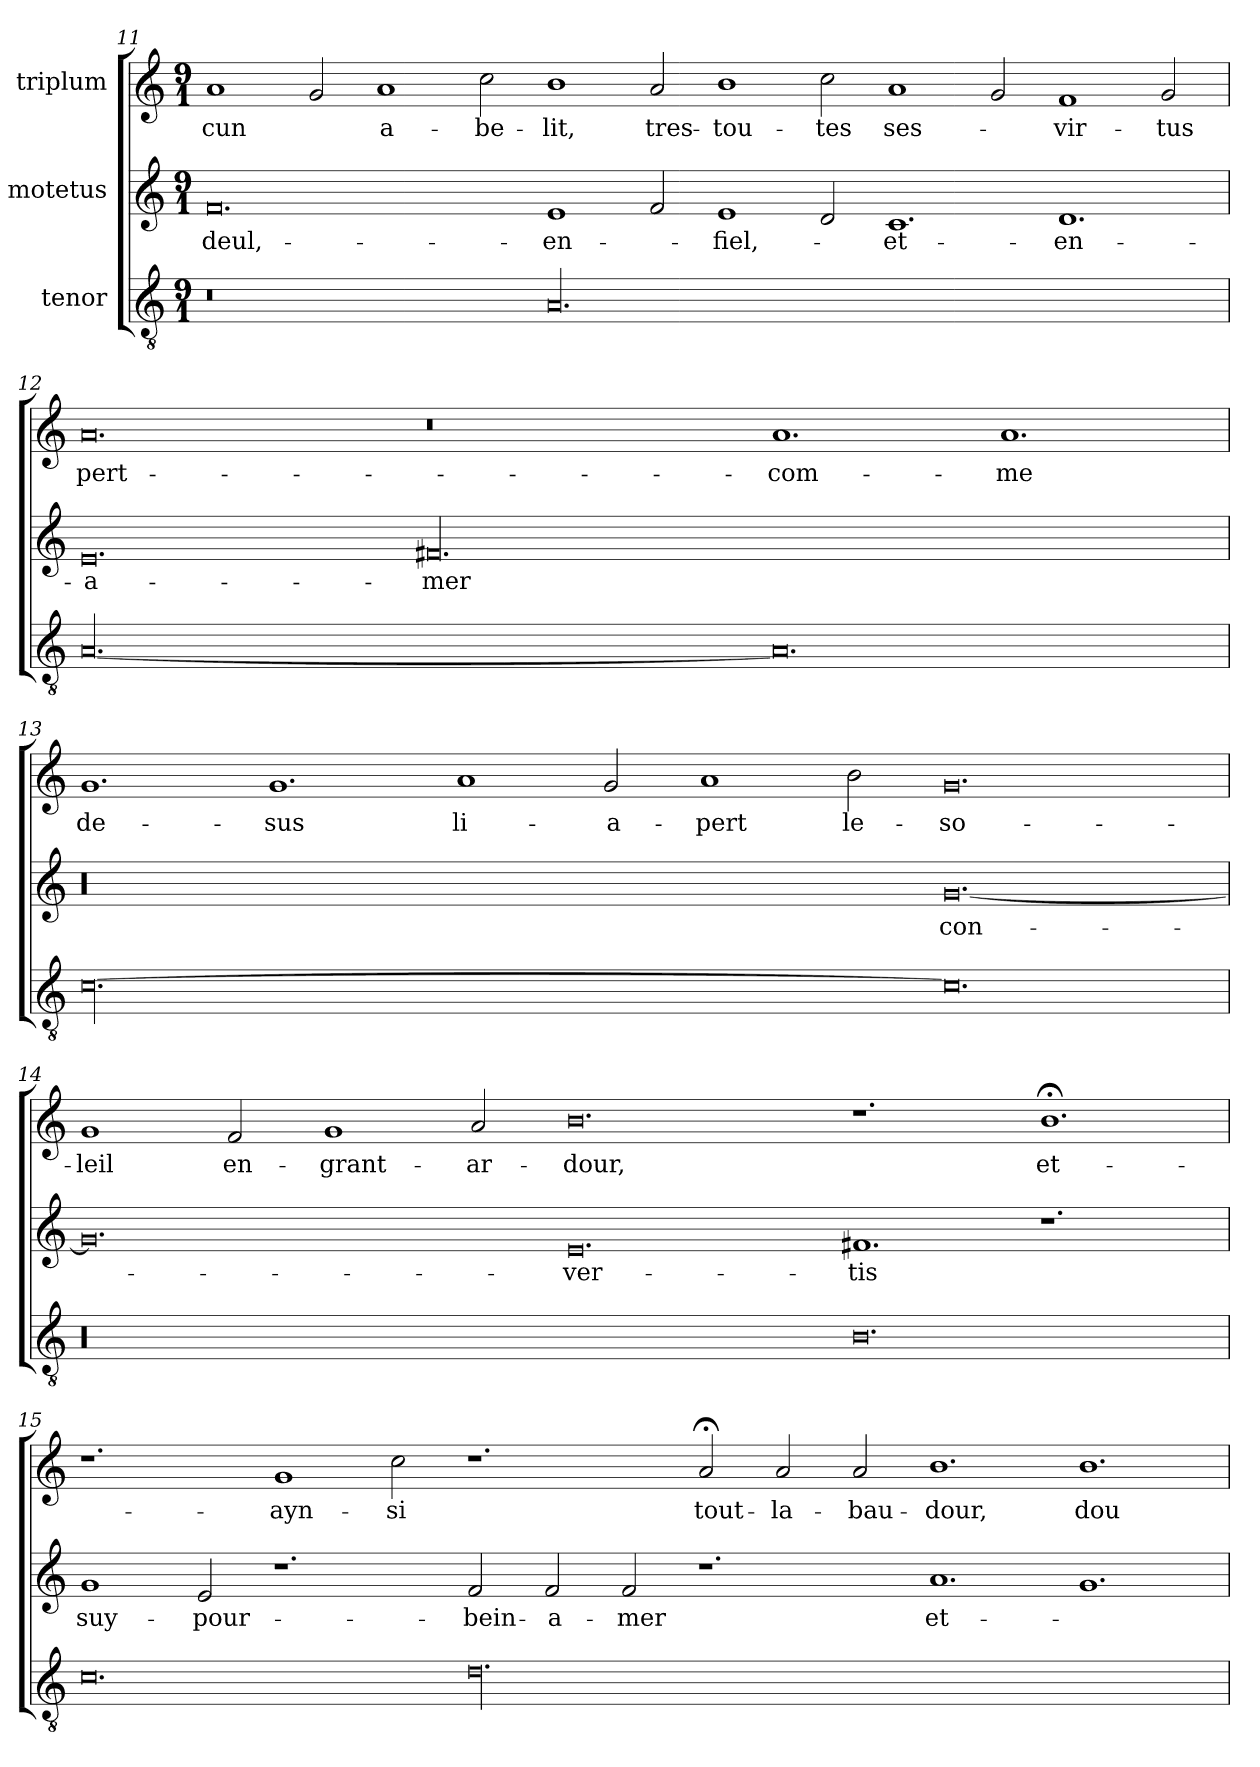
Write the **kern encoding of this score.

**kern	**kern	**text	**kern	**text
*part3	*part2	*part2	*part1	*part1
*staff3	*staff2	*staff2	*staff1	*staff1
*I"tenor	*I"motetus	*	*I"triplum	*
*clefGv2	*clefG2	*	*clefG2	*
*k[]	*k[]	*	*k[]	*
*C:	*C:	*	*C:	*
*M9/1	*M9/1	*	*M9/1	*
=11	=11	=11	=11	=11
0.r	0.f/	deul,-	1a/	-cun
.	.	.	2g/	.
.	.	.	1a/	a-
.	.	.	2cc\	-be-
00.A/	1e/	en-	1b\	-lit,
.	2f/	.	2a/	tres-
.	1e/	fiel,-	1b\	-tou-
.	2d/	.	2cc\	-tes
.	1.c/	et-	1a/	ses-
.	.	.	2g/	.
.	1.d/	en-	1f/	vir-
.	.	.	2g/	-tus
!!LO:LB:g=z
=12	=12	=12	=12	=12
[00.A/	0.e/	a-	0.a/	pert-
.	00.f#X/	-mer	0.r	.
0.A/]	.	.	1.a/	com-
.	.	.	1.a/	-me
=13	=13	=13	=13	=13
[00.c\	00.r	.	1.g/	de-
.	.	.	1.g/	-sus
.	.	.	1a/	li-
.	.	.	2g/	a-
.	.	.	1a/	-pert
.	.	.	2b\	le-
0.c\]	[0.g/	con-	0.g/	so-
=14	=14	=14	=14	=14
00.r	0.g/]	.	1g/	-leil
.	.	.	2f/	en-
.	.	.	1g/	grant-
.	.	.	2a/	ar-
.	0.e/	-ver-	0.b\	-dour,
0.B\	1.f#X/	-tis	1.r	.
.	1.r	.	1.b;<\	et-
!!LO:PB:g=z
=15	=15	=15	=15	=15
0.c\	1g/	suy-	1.r	.
.	2e/	pour-	.	.
.	1.r	.	1g/	ayn-
.	.	.	2cc\	-si
00.d\	2f/	bein-	1.r	.
.	2f/	a-	.	.
.	2f/	-mer	.	.
.	1.r	.	2a;</	tout-
.	.	.	2a/	la-
.	.	.	2a/	bau-
.	1.a/	et-	1.b\	-dour,
.	1.g/	.	1.b\	dou-
=	=	=	=	=
*-	*-	*-	*-	*-
